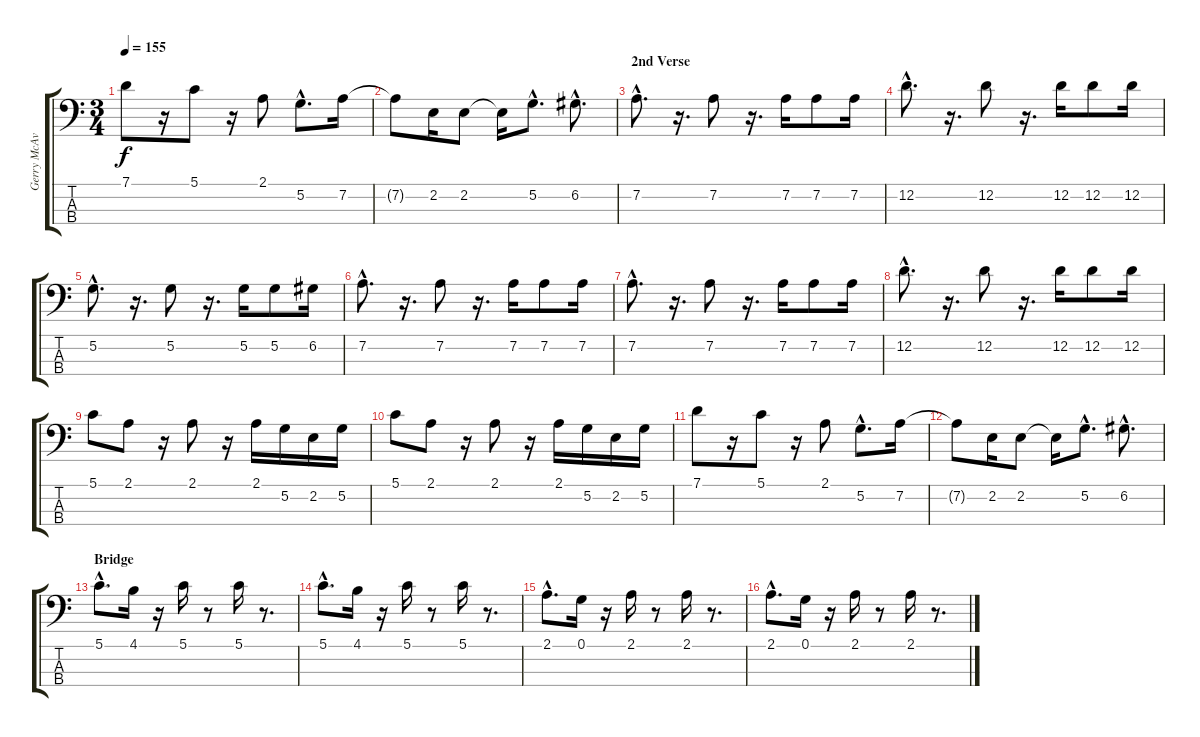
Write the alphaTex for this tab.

\track ("Gerry McAvoy" "Gerry McAv") {instrument electricbasspick}
\staff {score tabs}
\tuning (G2 D2 A1 E1) {hide}
\ts (3 4)
\tempo 155
\clef f4
\ks c
7.1.8{dy f} r.16 5.1.8 r.16 2.1.8 5.2{hac}.8{d} 7.2.16 |
7.2{t}.8 2.2.16 2.2.8 2.2{t}.16 5.2{hac}.8{d} 6.2{hac}.8{d} |
\section ("" "2nd Verse")
7.2{hac}.8{d} r.16{d} 7.2.8 r.16{d} 7.2.16 7.2.8 7.2.16 |
12.2{hac}.8{d} r.16{d} 12.2.8 r.16{d} 12.2.16 12.2.8 12.2.16 |
5.2{hac}.8{d} r.16{d} 5.2.8 r.16{d} 5.2.16 5.2.8 6.2.16 |
7.2{hac}.8{d} r.16{d} 7.2.8 r.16{d} 7.2.16 7.2.8 7.2.16 |
7.2{hac}.8{d} r.16{d} 7.2.8 r.16{d} 7.2.16 7.2.8 7.2.16 |
12.2{hac}.8{d} r.16{d} 12.2.8 r.16{d} 12.2.16 12.2.8 12.2.16 |
5.1.8 2.1.8 r.16 2.1.8 r.16 2.1.16 5.2.16 2.2.16 5.2.16 |
5.1.8 2.1.8 r.16 2.1.8 r.16 2.1.16 5.2.16 2.2.16 5.2.16 |
7.1.8 r.16 5.1.8 r.16 2.1.8 5.2{hac}.8{d} 7.2.16 |
7.2{t}.8 2.2.16 2.2.8 2.2{t}.16 5.2{hac}.8{d} 6.2{hac}.8{d} |
\section ("" "Bridge")
5.1{hac}.8{d} 4.1.16 r.16 5.1.16 r.8 5.1.16 r.8{d} |
5.1{hac}.8{d} 4.1.16 r.16 5.1.16 r.8 5.1.16 r.8{d} |
2.1{hac}.8{d} 0.1.16 r.16 2.1.16 r.8 2.1.16 r.8{d} |
2.1{hac}.8{d} 0.1.16 r.16 2.1.16 r.8 2.1.16 r.8{d}
